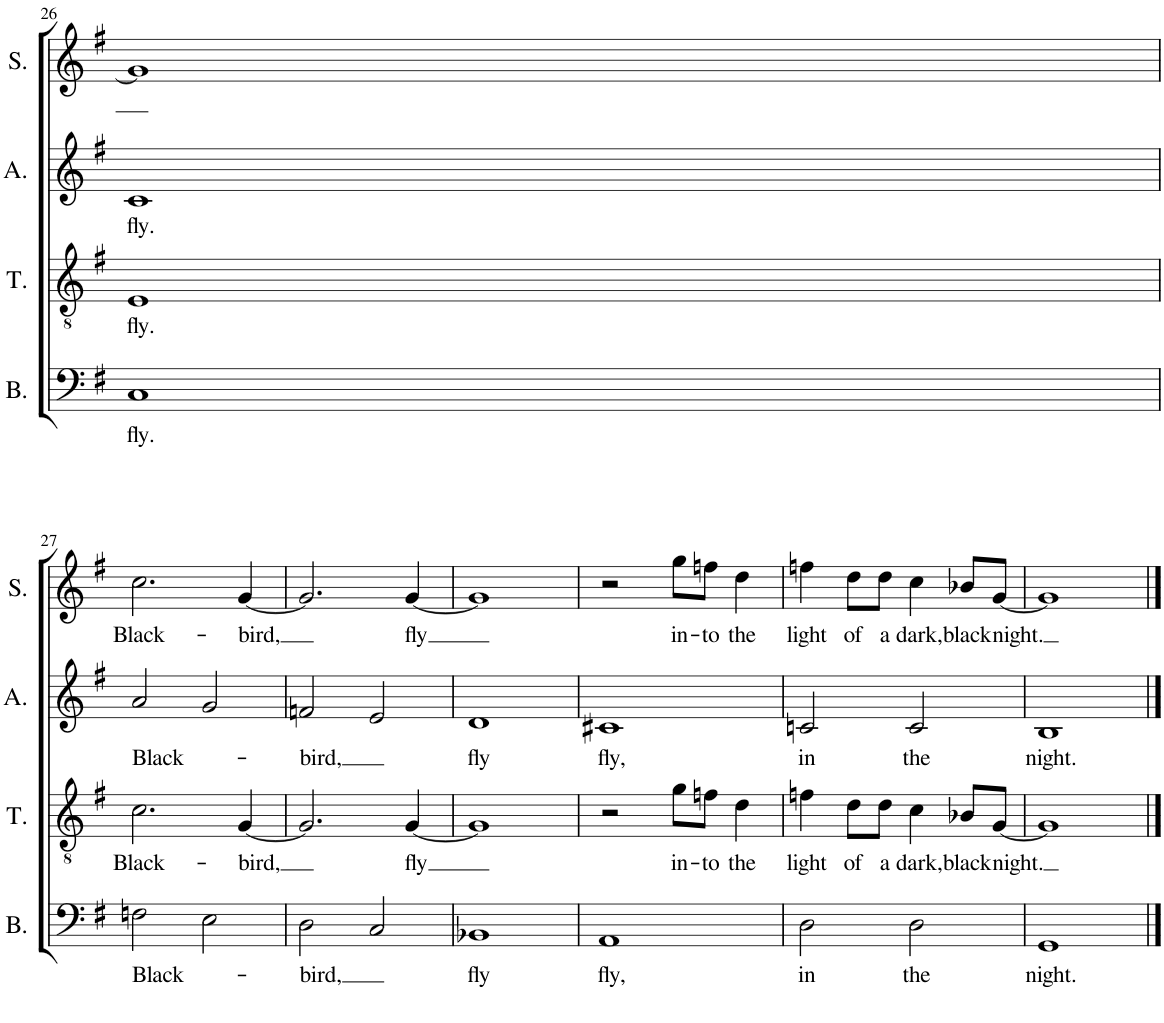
**kern	**text	**kern	**text	**kern	**text	**kern	**text
*part4	*part4	*part3	*part3	*part2	*part2	*part1	*part1
*staff4	*staff4	*staff3	*staff3	*staff2	*staff2	*staff1	*staff1
*I"Bass	*	*I"Tenor	*	*I"Alto	*	*I"Soprano	*
*I'B.	*	*I'T.	*	*I'A.	*	*I'S.	*
!!LO:PB:g=z
*clefF4	*	*clefGv2	*	*clefG2	*	*clefG2	*
*k[f#]	*	*k[f#]	*	*k[f#]	*	*k[f#]	*
*M4/4	*	*M4/4	*	*M4/4	*	*M4/4	*
*met(c)	*	*met(c)	*	*met(c)	*	*met(c)	*
=26	=26	=26	=26	=26	=26	=26	=26
!	!LO:LY:b	!	!LO:LY:b	!	!LO:LY:b	!	!
1C	fly.	1E	fly.	1c	fly.	1g]	.
!!LO:LB:g=z
=27	=27	=27	=27	=27	=27	=27	=27
!	!LO:LY:b	!	!LO:LY:b	!	!LO:LY:b	!	!LO:LY:b
2Fn\	Black-	2.c\	Black-	2a/	Black-	2.cc\	Black-
2E\	.	.	.	2g/	.	.	.
!	!	!	!LO:LY:b	!	!	!	!LO:LY:b
.	.	[4G/	-bird,	.	.	[4g/	-bird,
=28	=28	=28	=28	=28	=28	=28	=28
!	!LO:LY:b	!	!	!	!LO:LY:b	!	!
2D\	-bird,	2.G/]	.	2fn/	-bird,	2.g/]	.
2C/	.	.	.	2e/	.	.	.
!	!	!	!LO:LY:b	!	!	!	!LO:LY:b
.	.	[4G/	fly	.	.	[4g/	fly
=29	=29	=29	=29	=29	=29	=29	=29
!	!LO:LY:b	!	!	!	!LO:LY:b	!	!
1BB-X	fly	1G]	.	1d	fly	1g]	.
=30	=30	=30	=30	=30	=30	=30	=30
!	!LO:LY:b	!	!	!	!LO:LY:b	!	!
1AA	fly,	2r	.	1c#X	fly,	2r	.
!	!	!	!LO:LY:b	!	!	!	!LO:LY:b
.	.	8g\L	in-	.	.	8gg\L	in-
!	!	!	!LO:LY:b	!	!	!	!LO:LY:b
.	.	8fn\J	-to	.	.	8ffn\J	-to
!	!	!	!LO:LY:b	!	!	!	!LO:LY:b
.	.	4d\	the	.	.	4dd\	the
=31	=31	=31	=31	=31	=31	=31	=31
!	!LO:LY:b	!	!LO:LY:b	!	!LO:LY:b	!	!LO:LY:b
2D\	in	4fn\	light	2cn/	in	4ffn\	light
!	!	!	!LO:LY:b	!	!	!	!LO:LY:b
.	.	8d\L	of	.	.	8dd\L	of
!	!	!	!LO:LY:b	!	!	!	!LO:LY:b
.	.	8d\J	a	.	.	8dd\J	a
!	!LO:LY:b	!	!LO:LY:b	!	!LO:LY:b	!	!LO:LY:b
2D\	the	4c\	dark,	2c/	the	4cc\	dark,
!	!	!	!LO:LY:b	!	!	!	!LO:LY:b
.	.	8B-X/L	black	.	.	8b-X/L	black
!	!	!	!LO:LY:b	!	!	!	!LO:LY:b
.	.	[8G/J	night.	.	.	[8g/J	night.
=32	=32	=32	=32	=32	=32	=32	=32
!	!LO:LY:b	!	!	!	!LO:LY:b	!	!
1GG	night.	1G]	.	1B	night.	1g]	.
==	==	==	==	==	==	==	==
*-	*-	*-	*-	*-	*-	*-	*-
